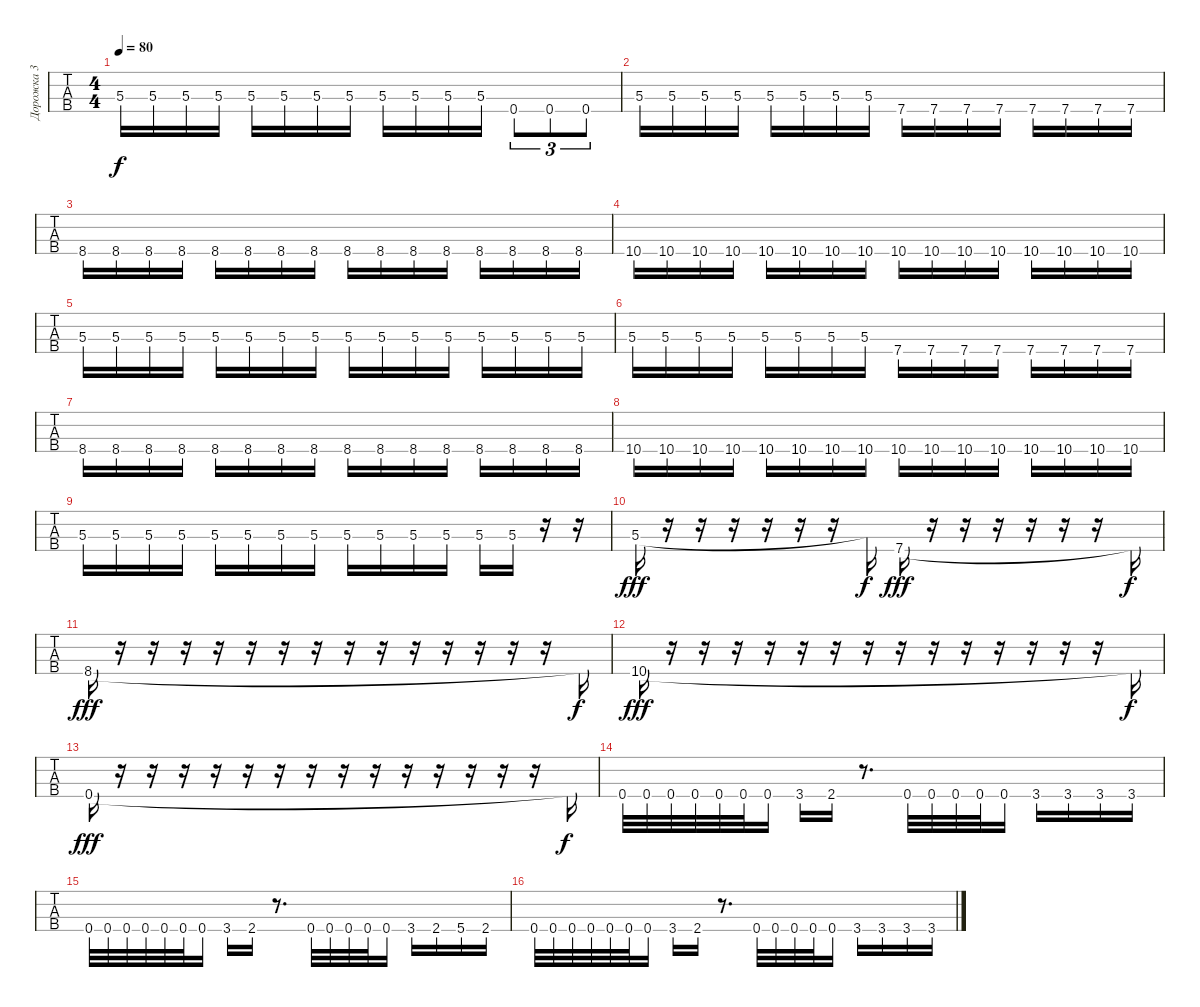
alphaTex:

\track ("Дорожка 3" "Дорожка 3") {instrument electricbassfinger}
\staff {tabs}
\tuning (E2 B1 Gb1 B0) {hide}
\ts (4 4)
\tempo 80
\clef f4
\ks c
5.3.16{dy f} 5.3.16 5.3.16 5.3.16 5.3.16 5.3.16 5.3.16 5.3.16 5.3.16 5.3.16 5.3.16 5.3.16 0.4.8{tu (3 2)} 0.4.8{tu (3 2)} 0.4.8{tu (3 2)} |
5.3.16 5.3.16 5.3.16 5.3.16 5.3.16 5.3.16 5.3.16 5.3.16 7.4.16 7.4.16 7.4.16 7.4.16 7.4.16 7.4.16 7.4.16 7.4.16 |
8.4.16 8.4.16 8.4.16 8.4.16 8.4.16 8.4.16 8.4.16 8.4.16 8.4.16 8.4.16 8.4.16 8.4.16 8.4.16 8.4.16 8.4.16 8.4.16 |
10.4.16 10.4.16 10.4.16 10.4.16 10.4.16 10.4.16 10.4.16 10.4.16 10.4.16 10.4.16 10.4.16 10.4.16 10.4.16 10.4.16 10.4.16 10.4.16 |
5.3.16 5.3.16 5.3.16 5.3.16 5.3.16 5.3.16 5.3.16 5.3.16 5.3.16 5.3.16 5.3.16 5.3.16 5.3.16 5.3.16 5.3.16 5.3.16 |
5.3.16 5.3.16 5.3.16 5.3.16 5.3.16 5.3.16 5.3.16 5.3.16 7.4.16 7.4.16 7.4.16 7.4.16 7.4.16 7.4.16 7.4.16 7.4.16 |
8.4.16 8.4.16 8.4.16 8.4.16 8.4.16 8.4.16 8.4.16 8.4.16 8.4.16 8.4.16 8.4.16 8.4.16 8.4.16 8.4.16 8.4.16 8.4.16 |
10.4.16 10.4.16 10.4.16 10.4.16 10.4.16 10.4.16 10.4.16 10.4.16 10.4.16 10.4.16 10.4.16 10.4.16 10.4.16 10.4.16 10.4.16 10.4.16 |
5.3.16 5.3.16 5.3.16 5.3.16 5.3.16 5.3.16 5.3.16 5.3.16 5.3.16 5.3.16 5.3.16 5.3.16 5.3.16 5.3.16 r.16 r.16 |
5.3{hac}.16{dy fff volume 16} r.16 r.16 r.16 r.16 r.16 r.16 5.3{t}.16{dy f} 7.4{hac}.16{dy fff} r.16 r.16 r.16 r.16 r.16 r.16 7.4{t}.16{dy f} |
8.4{hac}.16{dy fff} r.16 r.16 r.16 r.16 r.16 r.16 r.16 r.16 r.16 r.16 r.16 r.16 r.16 r.16 8.4{t}.16{dy f} |
10.4{hac}.16{dy fff} r.16 r.16 r.16 r.16 r.16 r.16 r.16 r.16 r.16 r.16 r.16 r.16 r.16 r.16 10.4{t}.16{dy f} |
0.4{hac}.16{dy fff} r.16 r.16 r.16 r.16 r.16 r.16 r.16 r.16 r.16 r.16 r.16 r.16 r.16 r.16 0.4{t}.16{dy f} |
0.4.32{volume 12} 0.4.32 0.4.32 0.4.32 0.4.32 0.4.32 0.4.16 3.4.16 2.4.16 r.8{d} 0.4.32 0.4.32 0.4.32 0.4.32 0.4.16 3.4.16 3.4.16 3.4.16 3.4.16 |
0.4.32 0.4.32 0.4.32 0.4.32 0.4.32 0.4.32 0.4.16 3.4.16 2.4.16 r.8{d} 0.4.32 0.4.32 0.4.32 0.4.32 0.4.16 3.4.16 2.4.16 5.4.16 2.4.16 |
0.4.32 0.4.32 0.4.32 0.4.32 0.4.32 0.4.32 0.4.16 3.4.16 2.4.16 r.8{d} 0.4.32 0.4.32 0.4.32 0.4.32 0.4.16 3.4.16 3.4.16 3.4.16 3.4.16
